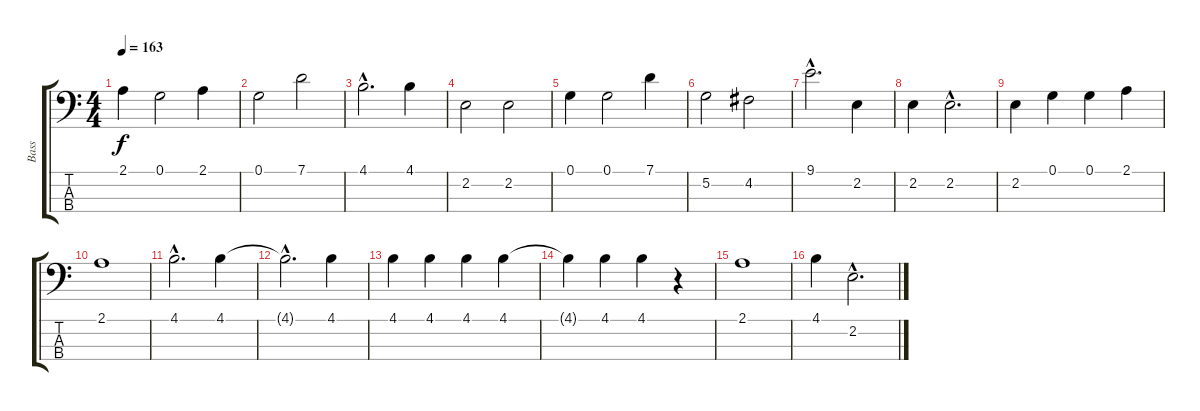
\track ("Bass" "Bass") {instrument acousticbass}
\staff {score tabs}
\tuning (G2 D2 A1 E1) {hide}
\ts (4 4)
\tempo 163
\clef f4
\ks c
2.1.4{dy f} 0.1.2 2.1.4 |
0.1.2 7.1.2 |
4.1{hac}.2{d} 4.1.4 |
2.2.2 2.2.2 |
0.1.4 0.1.2 7.1.4 |
5.2.2 4.2.2 |
9.1{hac}.2{d} 2.2.4 |
2.2.4 2.2{hac}.2{d} |
2.2.4 0.1.4 0.1.4 2.1.4 |
2.1.1 |
4.1{hac}.2{d} 4.1.4 |
4.1{hac t}.2{d} 4.1.4 |
4.1.4 4.1.4 4.1.4 4.1.4 |
4.1{t}.4 4.1.4 4.1.4 r.4 |
2.1.1 |
4.1.4 2.2{hac}.2{d}
